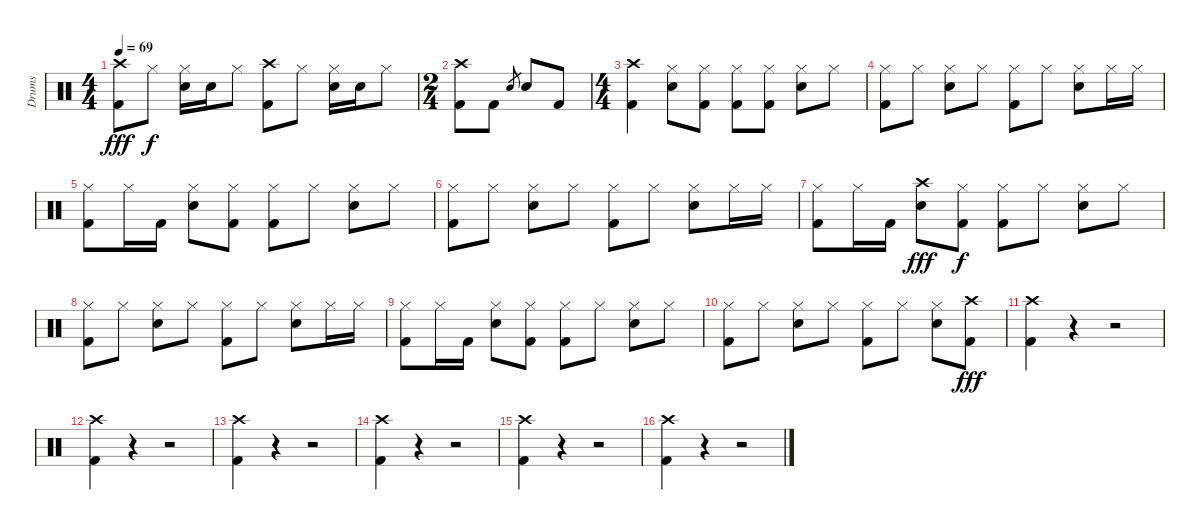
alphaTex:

\track ("Drums" "Drums") {instrument percussion}
\staff {score}
\articulation defaults
\ts (4 4)
\tempo 69
\clef neutral
\ks c
("Kick (hit) 2" "Crash high (hit)").8{dy fff} "Hi-Hat (closed)".8{dy f} ("Snare (hit) 2" "Hi-Hat (closed)").16 "Snare (hit) 2".16 "Hi-Hat (closed)".8 ("Kick (hit) 2" "Crash high (hit)").8 "Hi-Hat (closed)".8 ("Snare (hit) 2" "Hi-Hat (closed)").16 "Snare (hit) 2".16 "Hi-Hat (closed)".8 |
\ts (2 4)
("Kick (hit) 2" "Crash high (hit)").8 "Kick (hit) 2".8 "Snare (hit) 2".8{gr} "Snare (hit) 2".8 "Kick (hit) 2".8 |
\ts (4 4)
("Kick (hit) 2" "Crash high (hit)").4 ("Snare (hit) 2" "Hi-Hat (closed)").8 ("Kick (hit) 2" "Hi-Hat (closed)").8 ("Kick (hit) 2" "Hi-Hat (closed)").8 ("Kick (hit) 2" "Hi-Hat (closed)").8 ("Snare (hit) 2" "Hi-Hat (closed)").8 "Hi-Hat (closed)".8 |
("Kick (hit) 2" "Hi-Hat (closed)").8 "Hi-Hat (closed)".8 ("Snare (hit) 2" "Hi-Hat (closed)").8 "Hi-Hat (closed)".8 ("Kick (hit) 2" "Hi-Hat (closed)").8 "Hi-Hat (closed)".8 ("Snare (hit) 2" "Hi-Hat (closed)").8 "Hi-Hat (closed)".16 "Hi-Hat (closed)".16 |
("Kick (hit) 2" "Hi-Hat (closed)").8 "Hi-Hat (closed)".16 "Kick (hit) 2".16 ("Snare (hit) 2" "Hi-Hat (closed)").8 ("Kick (hit) 2" "Hi-Hat (closed)").8 ("Kick (hit) 2" "Hi-Hat (closed)").8 "Hi-Hat (closed)".8 ("Snare (hit) 2" "Hi-Hat (closed)").8 "Hi-Hat (closed)".8 |
("Kick (hit) 2" "Hi-Hat (closed)").8 "Hi-Hat (closed)".8 ("Snare (hit) 2" "Hi-Hat (closed)").8 "Hi-Hat (closed)".8 ("Kick (hit) 2" "Hi-Hat (closed)").8 "Hi-Hat (closed)".8 ("Snare (hit) 2" "Hi-Hat (closed)").8 "Hi-Hat (closed)".16 "Hi-Hat (closed)".16 |
("Kick (hit) 2" "Hi-Hat (closed)").8 "Hi-Hat (closed)".16 "Kick (hit) 2".16 ("Snare (hit) 2" "Crash high (hit)").8{dy fff} ("Kick (hit) 2" "Hi-Hat (closed)").8{dy f} ("Kick (hit) 2" "Hi-Hat (closed)").8 "Hi-Hat (closed)".8 ("Snare (hit) 2" "Hi-Hat (closed)").8 "Hi-Hat (closed)".8 |
("Kick (hit) 2" "Hi-Hat (closed)").8 "Hi-Hat (closed)".8 ("Snare (hit) 2" "Hi-Hat (closed)").8 "Hi-Hat (closed)".8 ("Kick (hit) 2" "Hi-Hat (closed)").8 "Hi-Hat (closed)".8 ("Snare (hit) 2" "Hi-Hat (closed)").8 "Hi-Hat (closed)".16 "Hi-Hat (closed)".16 |
("Kick (hit) 2" "Hi-Hat (closed)").8 "Hi-Hat (closed)".16 "Kick (hit) 2".16 ("Snare (hit) 2" "Hi-Hat (closed)").8 ("Kick (hit) 2" "Hi-Hat (closed)").8 ("Kick (hit) 2" "Hi-Hat (closed)").8 "Hi-Hat (closed)".8 ("Snare (hit) 2" "Hi-Hat (closed)").8 "Hi-Hat (closed)".8 |
("Kick (hit) 2" "Hi-Hat (closed)").8 "Hi-Hat (closed)".8 ("Snare (hit) 2" "Hi-Hat (closed)").8 "Hi-Hat (closed)".8 ("Kick (hit) 2" "Hi-Hat (closed)").8 "Hi-Hat (closed)".8 ("Snare (hit) 2" "Hi-Hat (closed)").8 ("Kick (hit) 2" "Crash high (hit)").8{dy fff} |
("Kick (hit) 2" "Crash high (hit)").4 r.4 r.2 |
("Kick (hit) 2" "Crash high (hit)").4 r.4 r.2 |
("Kick (hit) 2" "Crash high (hit)").4 r.4 r.2 |
("Kick (hit) 2" "Crash high (hit)").4 r.4 r.2 |
("Kick (hit) 2" "Crash high (hit)").4 r.4 r.2 |
("Kick (hit) 2" "Crash high (hit)").4 r.4 r.2
